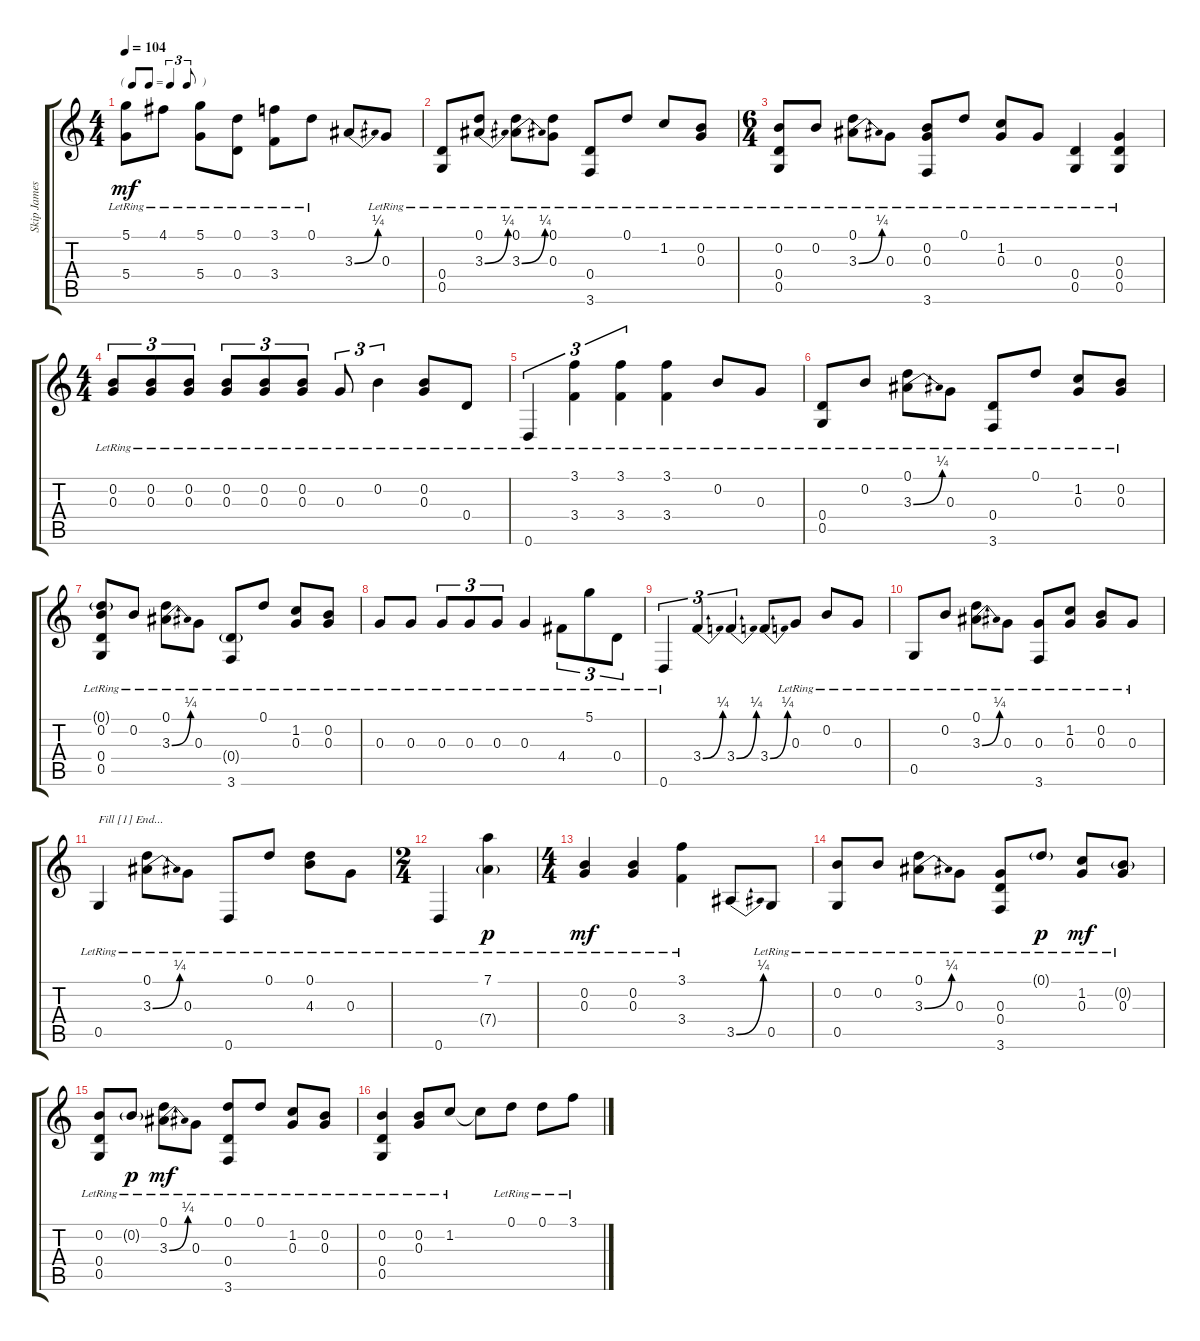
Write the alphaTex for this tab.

\track ("Skip James" "Skip James") {instrument acousticguitarsteel}
\staff {score tabs}
\tuning (D4 B3 G3 D3 G2 D2) {hide}
\ts (4 4)
\tf triplet8th
\tempo 104
\clef g2
\ks c
(5.1{lr} 5.4{lr}).8{dy mf} 4.1{lr}.8 (5.1{lr} 5.4{lr}).8 (0.1{lr} 0.4{lr}).8 (3.1{lr} 3.4{lr}).8 0.1{lr}.8 3.3{be (bend 0 0 60 1)}.8 0.3{lr}.8 |
(0.4{lr} 0.5{lr}).8 (0.1{lr} 3.3{be (bend 0 0 60 1)}).8 (0.1{lr} 3.3{be (bend 0 0 60 1)}).8 (0.1{lr} 0.3{lr}).8 (0.4{lr} 3.6{lr}).8 0.1{lr}.8 1.2{lr}.8 (0.2{lr} 0.3{lr}).8 |
\ts (6 4)
(0.2{lr} 0.4{lr} 0.5{lr}).8 0.2{lr}.8 (0.1{lr} 3.3{be (bend 0 0 60 1)}).8 0.3{lr}.8 (0.2{lr} 0.3{lr} 3.6{lr}).8 0.1{lr}.8 (1.2{lr} 0.3{lr}).8 0.3{lr}.8 (0.4{lr} 0.5{lr}).4 (0.3{lr} 0.4{lr} 0.5{lr}).4 |
\ts (4 4)
\section ("" "")
(0.2{lr} 0.3{lr}).8{tu (3 2)} (0.2{lr} 0.3{lr}).8{tu (3 2)} (0.2{lr} 0.3{lr}).8{tu (3 2)} (0.2{lr} 0.3{lr}).8{tu (3 2)} (0.2{lr} 0.3{lr}).8{tu (3 2)} (0.2{lr} 0.3{lr}).8{tu (3 2)} 0.3{lr}.8{tu (3 2)} 0.2{lr}.4{tu (3 2)} (0.2{lr} 0.3{lr}).8 0.4{lr}.8 |
0.6{lr}.4{tu (3 2)} (3.1{lr} 3.4{lr}).4{tu (3 2)} (3.1{lr} 3.4{lr}).4{tu (3 2)} (3.1{lr} 3.4{lr}).4 0.2{lr}.8 0.3{lr}.8 |
(0.4{lr} 0.5{lr}).8 0.2{lr}.8 (0.1{lr} 3.3{be (bend 0 0 60 1)}).8 0.3{lr}.8 (0.4{lr} 3.6{lr}).8 0.1{lr}.8 (1.2{lr} 0.3{lr}).8 (0.2{lr} 0.3{lr}).8 |
(0.1{g lr} 0.2{lr} 0.4{lr} 0.5{lr}).8 0.2{lr}.8 (0.1{lr} 3.3{be (bend 0 0 60 1)}).8 0.3{lr}.8 (0.4{g lr} 3.6{lr}).8 0.1{lr}.8 (1.2{lr} 0.3{lr}).8 (0.2{lr} 0.3{lr}).8 |
\section ("" "")
0.3{lr}.8 0.3{lr}.8 0.3{lr}.8{tu (3 2)} 0.3{lr}.8{tu (3 2)} 0.3{lr}.8{tu (3 2)} 0.3{lr}.4 4.4{lr}.8{tu (3 2)} 5.1{lr}.8{tu (3 2)} 0.4{lr}.8{tu (3 2)} |
0.6{lr}.4{tu (3 2)} 3.4{be (bend 0 0 60 1)}.4{tu (3 2)} 3.4{be (bend 0 0 60 1)}.4{tu (3 2)} 3.4{be (bend 0 0 60 1)}.8 0.3{lr}.8 0.2{lr}.8 0.3{lr}.8 |
0.5{lr}.8 0.2{lr}.8 (0.1{lr} 3.3{be (bend 0 0 60 1)}).8 0.3{lr}.8 (0.3{lr} 3.6{lr}).8 (1.2{lr} 0.3{lr}).8 (0.2{lr} 0.3{lr}).8 0.3{lr}.8 |
0.5{lr}.4{txt "Fill [1] End..."} (0.1{lr} 3.3{be (bend 0 0 60 1)}).8 0.3{lr}.8 0.6{lr}.8 0.1{lr}.8 (0.1{lr} 4.3{lr}).8 0.3{lr}.8 |
\ts (2 4)
0.6{lr}.4 (7.1{lr} 7.4{g lr}).4{dy p} |
\ts (4 4)
(0.2{lr} 0.3{lr}).4{dy mf} (0.2{lr} 0.3{lr}).4 (3.1{lr} 3.4{lr}).4 3.5{be (bend 0 0 60 1)}.8 0.5{lr}.8 |
(0.2{lr} 0.5{lr}).8 0.2{lr}.8 (0.1{lr} 3.3{be (bend 0 0 60 1)}).8 0.3{lr}.8 (0.3{lr} 0.4{lr} 3.6{lr}).8 0.1{g lr}.8{dy p} (1.2{lr} 0.3{lr}).8{dy mf} (0.2{g lr} 0.3{lr}).8 |
(0.2{lr} 0.4{lr} 0.5{lr}).8 0.2{g lr}.8{dy p} (0.1{lr} 3.3{be (bend 0 0 60 1)}).8{dy mf} 0.3{lr}.8 (0.1{lr} 0.4{lr} 3.6{lr}).8 0.1{lr}.8 (1.2{lr} 0.3{lr}).8 (0.2{lr} 0.3{lr}).8 |
(0.2{lr} 0.4{lr} 0.5{lr}).4 (0.2{lr} 0.3{lr}).8 1.2{lr}.8 1.2{t}.8 0.1{lr}.8 0.1{lr}.8 3.1{lr}.8
